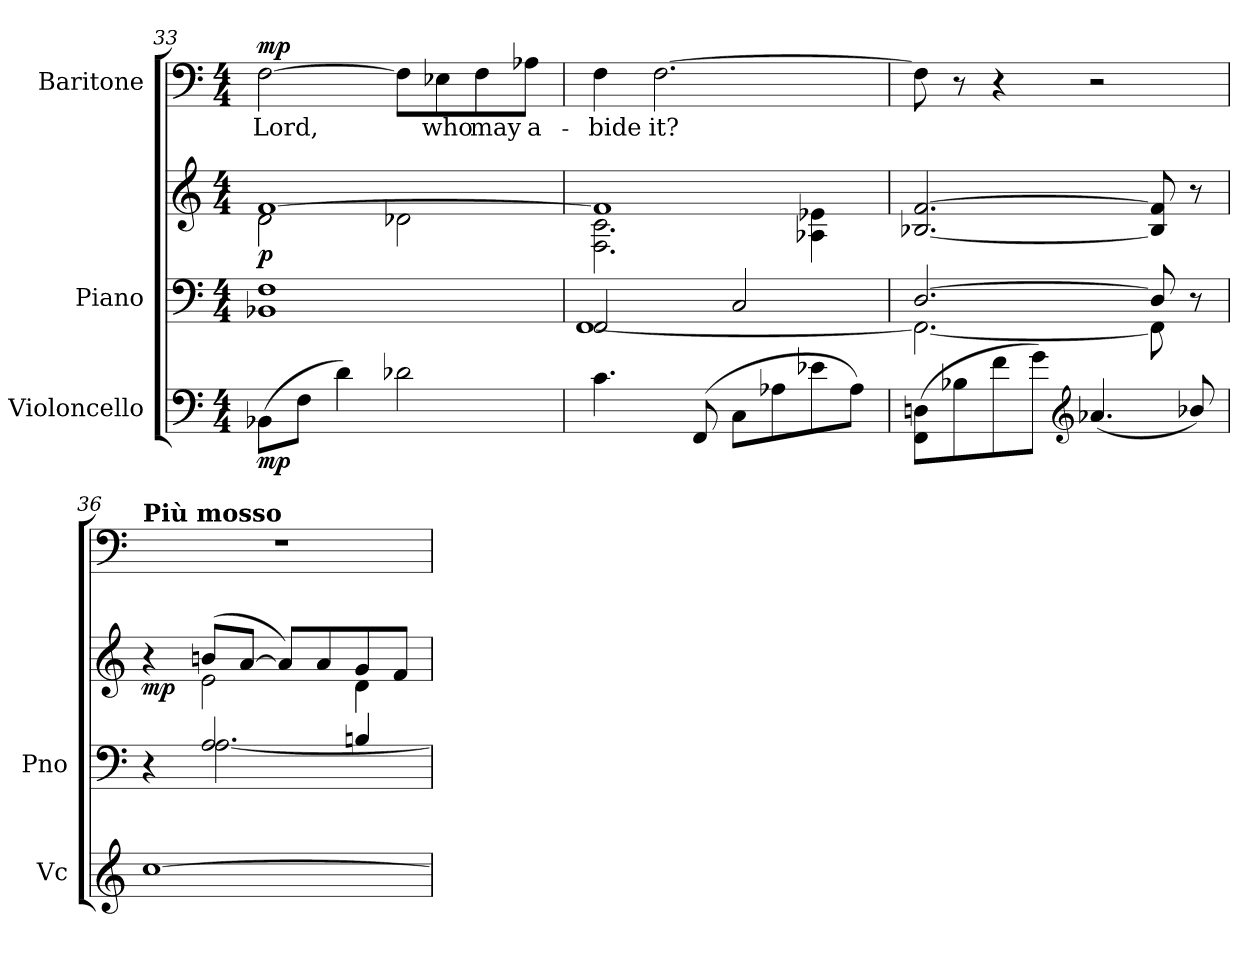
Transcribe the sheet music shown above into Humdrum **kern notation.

**kern	**dynam	**kern	**kern	**dynam	**kern	**text	**dynam
*part3	*part3	*part2	*part2	*part2	*part1	*part1	*part1
*staff4	*staff4	*staff3	*staff2	*staff2/3	*staff1	*staff1	*staff1
*I"Violoncello	*	*I"Piano	*	*	*I"Baritone	*	*
*I'Vc	*	*I'Pno	*	*	*	*	*
!!LO:LB:g=z
*clefF4	*	*clefF4	*clefG2	*	*clefF4	*	*
*k[]	*	*k[]	*k[]	*	*k[]	*	*
*M4/4	*	*M4/4	*M4/4	*	*M4/4	*	*
=33	=33	=33	=33	=33	=33	=33	=33
*	*	*	*^	*	*	*	*
!	!LO:DY:b	!	!	!	!LO:DY:b	!	!LO:LY:b	!LO:DY:a
(>8BB-X\L	mp	1BB-X 1F	[1f	2d\	p	[2F\	Lord,	mp
8F\J	.	.	.	.	.	.	.	.
4d\)	.	.	.	.	.	.	.	.
2d-X\	.	.	.	2d-X\	.	8F\L]	.	.
!	!	!	!	!	!	!	!LO:LY:b	!
.	.	.	.	.	.	8E-X\	who	.
!	!	!	!	!	!	!	!LO:LY:b	!
.	.	.	.	.	.	8F\	may	.
!	!	!	!	!	!	!	!LO:LY:b	!
.	.	.	.	.	.	8A-X\J	a-	.
=34	=34	=34	=34	=34	=34	=34	=34	=34
*	*	*^	*	*	*	*	*	*
!	!	!	!	!	!	!	!	!LO:LY:b	!
4.c\	.	2FF/	[1FF	1f]	2.F\ 2.c\	.	4F\	-bide	.
!	!	!	!	!	!	!	!	!LO:LY:b	!
.	.	.	.	.	.	.	[2.F\	it?	.
(>8FF/	.	.	.	.	.	.	.	.	.
8C\L	.	2C/	.	.	.	.	.	.	.
8A-X\	.	.	.	.	.	.	.	.	.
8e-X\	.	.	.	.	4A-X\ 4e-X\	.	.	.	.
8A-\J)	.	.	.	.	.	.	.	.	.
*	*	*	*	*v	*v	*	*	*	*
=35	=35	=35	=35	=35	=35	=35	=35	=35
(>8FF\ 8Dn\L	.	[2.D/	2.FF\_	[2.B-X/ [2.f/	.	8F\]	.	.
8B-X\	.	.	.	.	.	8r	.	.
8f\	.	.	.	.	.	4r	.	.
8g\J)	.	.	.	.	.	.	.	.
*clefG2	*	*	*	*	*	*	*	*
(<4.a-X/	.	.	.	.	.	2r	.	.
.	.	8D/]	8FF\]	8B-/] 8f/]	.	.	.	.
8b-X/)	.	8r	8ryy	8r	.	.	.	.
=36	=36	=36	=36	=36	=36	=36	=36	=36
!!LO:REH:place=s1:a:B:fs=14:t=C
*	*	*	*	*	*	*MM80	*	*
*	*	*	*	*^	*	*	*	*
!	!	!	!	!	!	!	!LO:TX:a:B:t=Più mosso	!	!
!	!	!	!	!	!	!LO:DY:b	!	!	!
[1cc	.	4r	4ryy	4r	4ryy	mp	1r	.	.
.	.	2A/	[2.A\	(>8bn/L	2e\	.	.	.	.
.	.	.	.	[8a/J	.	.	.	.	.
.	.	.	.	8a/L])	.	.	.	.	.
.	.	.	.	8a/	.	.	.	.	.
.	.	4Bn/	.	8g/	4d\	.	.	.	.
.	.	.	.	8f/J	.	.	.	.	.
*	*	*v	*v	*	*	*	*	*	*
*	*	*	*v	*v	*	*	*	*
=	=	=	=	=	=	=	=
*-	*-	*-	*-	*-	*-	*-	*-
